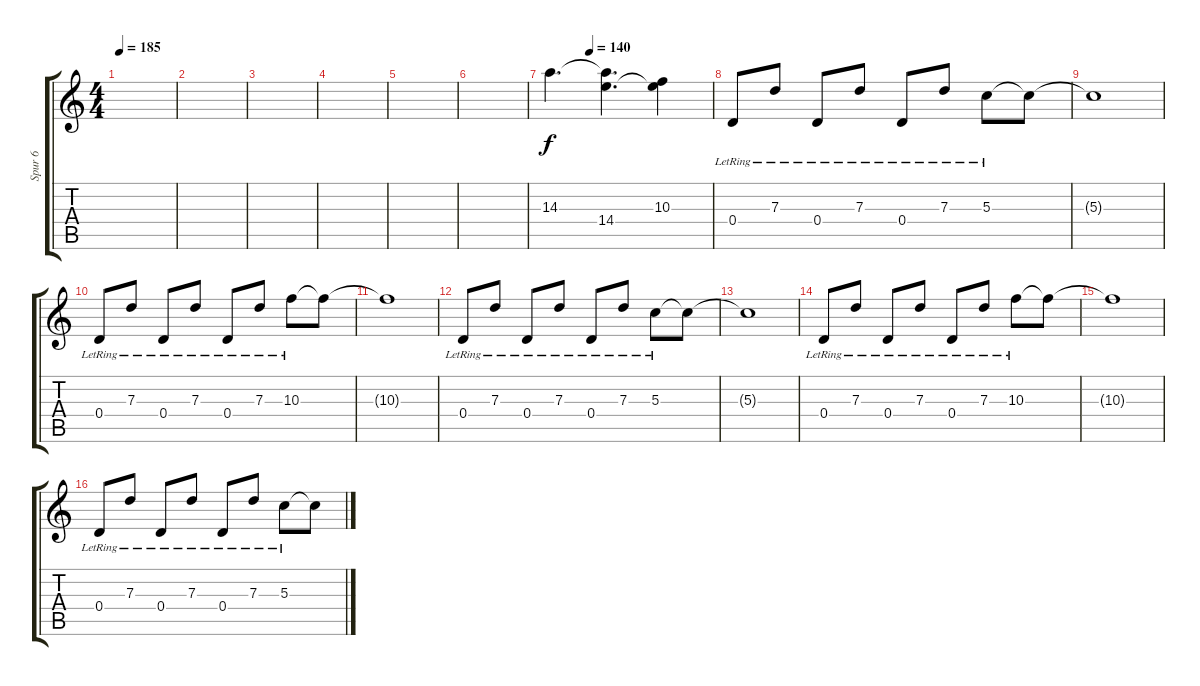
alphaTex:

\track ("Spur 6" "Spur 6") {instrument distortionguitar}
\staff {score tabs}
\tuning (E4 D4 G3 D3 A2 D2) {hide}
\ts (4 4)
\tempo 185
\clef g2
\ks c
|
|
|
|
|
|
\tempo (140 0.25)
14.3.4{d} (14.3{t} 14.4).4{d} (10.3 14.4{t}).4 |
0.4{lr}.8{instrument electricguitarjazz} 7.3{lr}.8 0.4{lr}.8 7.3{lr}.8 0.4{lr}.8 7.3{lr}.8 5.3{lr}.8 5.3{t}.8 |
5.3{t}.1 |
0.4{lr}.8 7.3{lr}.8 0.4{lr}.8 7.3{lr}.8 0.4{lr}.8 7.3{lr}.8 10.3{lr}.8 10.3{t}.8 |
10.3{t}.1 |
0.4{lr}.8 7.3{lr}.8 0.4{lr}.8 7.3{lr}.8 0.4{lr}.8 7.3{lr}.8 5.3{lr}.8 5.3{t}.8 |
5.3{t}.1 |
0.4{lr}.8 7.3{lr}.8 0.4{lr}.8 7.3{lr}.8 0.4{lr}.8 7.3{lr}.8 10.3{lr}.8 10.3{t}.8 |
10.3{t}.1 |
0.4{lr}.8 7.3{lr}.8 0.4{lr}.8 7.3{lr}.8 0.4{lr}.8 7.3{lr}.8 5.3{lr}.8 5.3{t}.8
